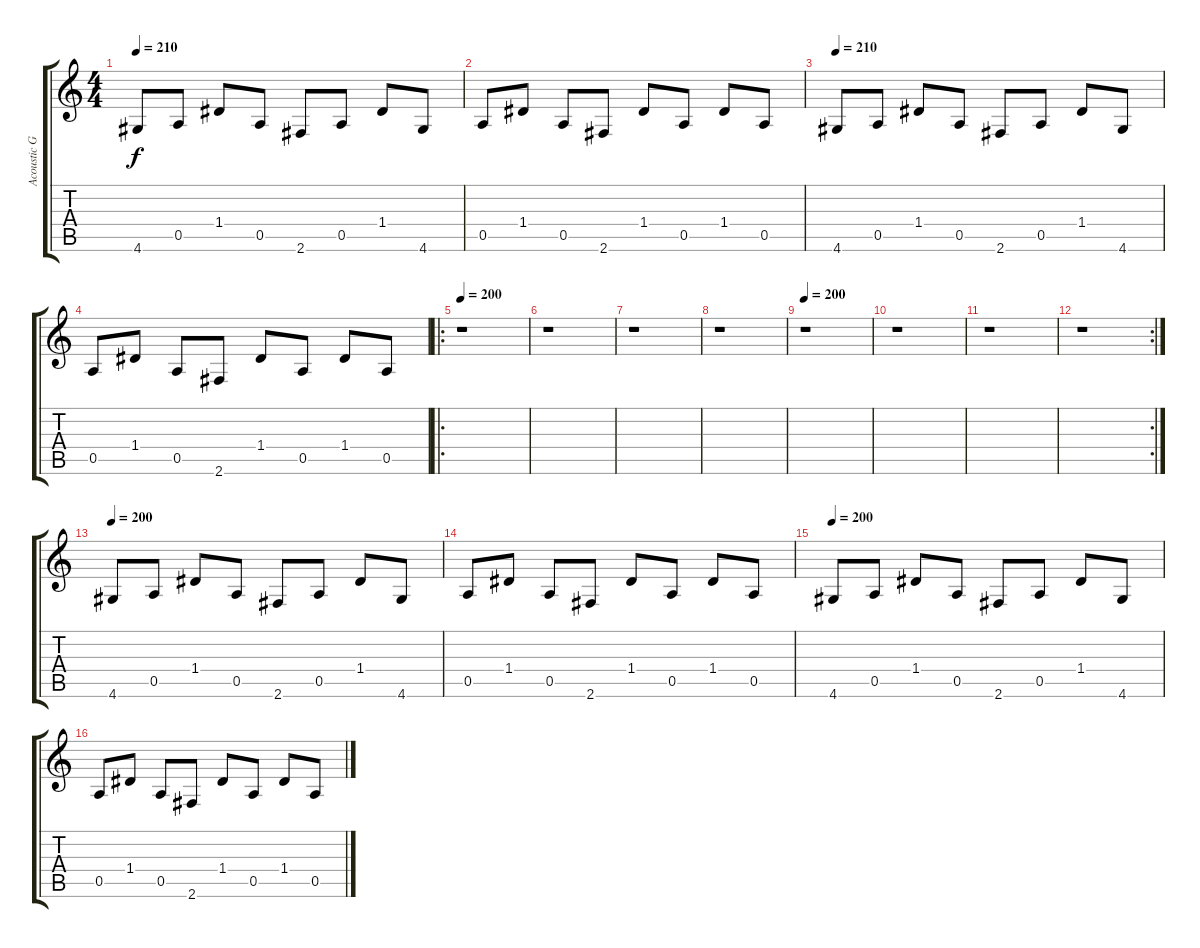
\track ("Acoustic Guitar" "Acoustic G") {instrument acousticguitarsteel}
\staff {score tabs}
\tuning (E4 B3 G3 D3 A2 E2) {hide}
\ts (4 4)
\tempo 210
\clef g2
\ks c
4.6.8{dy f} 0.5.8 1.4.8 0.5.8 2.6.8 0.5.8 1.4.8 4.6.8 |
0.5.8 1.4.8 0.5.8 2.6.8 1.4.8 0.5.8 1.4.8 0.5.8 |
\tempo 210
4.6.8 0.5.8 1.4.8 0.5.8 2.6.8 0.5.8 1.4.8 4.6.8 |
0.5.8 1.4.8 0.5.8 2.6.8 1.4.8 0.5.8 1.4.8 0.5.8 |
\ro
\tempo 200
r.1 |
r.1 |
r.1 |
r.1 |
\tempo 200
r.1 |
r.1 |
r.1 |
\rc 2
r.1 |
\tempo 200
4.6.8 0.5.8 1.4.8 0.5.8 2.6.8 0.5.8 1.4.8 4.6.8 |
0.5.8 1.4.8 0.5.8 2.6.8 1.4.8 0.5.8 1.4.8 0.5.8 |
\tempo 200
4.6.8 0.5.8 1.4.8 0.5.8 2.6.8 0.5.8 1.4.8 4.6.8 |
0.5.8 1.4.8 0.5.8 2.6.8 1.4.8 0.5.8 1.4.8 0.5.8
